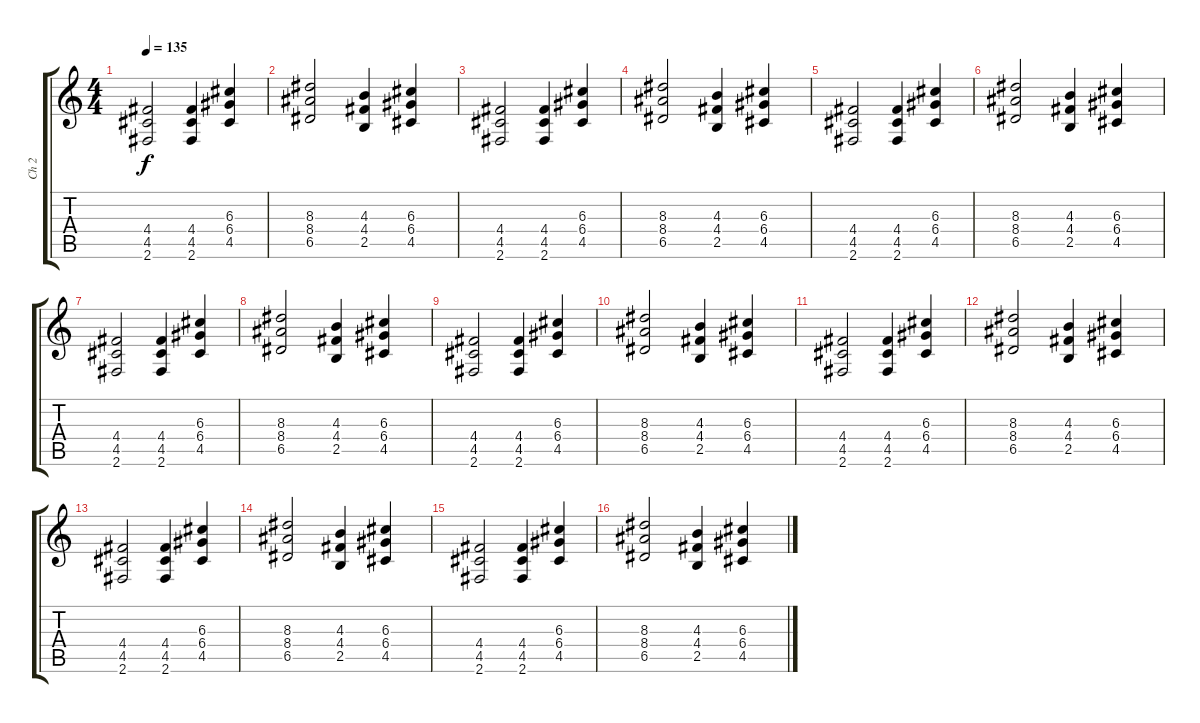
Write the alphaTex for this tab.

\track ("Ch 2 " "Ch 2 ") {instrument distortionguitar}
\staff {score tabs}
\tuning (E4 B3 G3 D3 A2 E2) {hide}
\ts (4 4)
\tempo 135
\clef g2
\ks c
(4.4 4.5 2.6).2{dy f} (4.4 4.5 2.6).4 (6.3 6.4 4.5).4 |
(8.3 8.4 6.5).2 (4.3 4.4 2.5).4 (6.3 6.4 4.5).4 |
(4.4 4.5 2.6).2 (4.4 4.5 2.6).4 (6.3 6.4 4.5).4 |
(8.3 8.4 6.5).2 (4.3 4.4 2.5).4 (6.3 6.4 4.5).4 |
(4.4 4.5 2.6).2 (4.4 4.5 2.6).4 (6.3 6.4 4.5).4 |
(8.3 8.4 6.5).2 (4.3 4.4 2.5).4 (6.3 6.4 4.5).4 |
(4.4 4.5 2.6).2 (4.4 4.5 2.6).4 (6.3 6.4 4.5).4 |
(8.3 8.4 6.5).2 (4.3 4.4 2.5).4 (6.3 6.4 4.5).4 |
(4.4 4.5 2.6).2 (4.4 4.5 2.6).4 (6.3 6.4 4.5).4 |
(8.3 8.4 6.5).2 (4.3 4.4 2.5).4 (6.3 6.4 4.5).4 |
(4.4 4.5 2.6).2 (4.4 4.5 2.6).4 (6.3 6.4 4.5).4 |
(8.3 8.4 6.5).2 (4.3 4.4 2.5).4 (6.3 6.4 4.5).4 |
(4.4 4.5 2.6).2 (4.4 4.5 2.6).4 (6.3 6.4 4.5).4 |
(8.3 8.4 6.5).2 (4.3 4.4 2.5).4 (6.3 6.4 4.5).4 |
(4.4 4.5 2.6).2 (4.4 4.5 2.6).4 (6.3 6.4 4.5).4 |
(8.3 8.4 6.5).2 (4.3 4.4 2.5).4 (6.3 6.4 4.5).4
